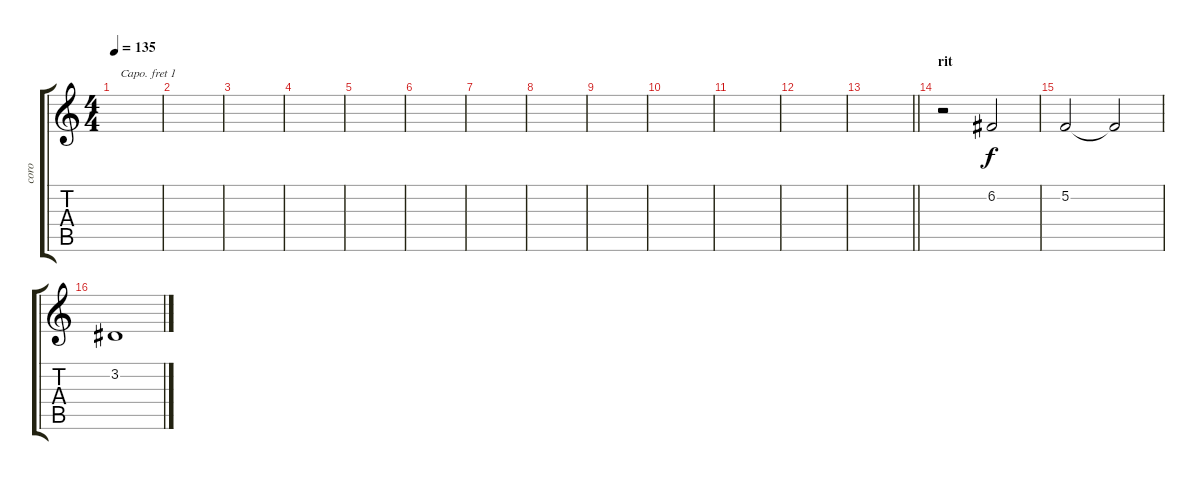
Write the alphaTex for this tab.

\track ("coro" "coro") {instrument tenorsax}
\staff {score tabs}
\capo 1
\tuning (E4 B3 G3 D3 A2 E2) {hide}
\ts (4 4)
\tempo 135
\clef g2
\ks c
|
|
|
|
|
|
|
|
|
|
|
|
\barLineRight lightlight
|
\section ("" "rit")
r.2 6.2.2 |
5.2.2 5.2{t}.2 |
3.2.1
